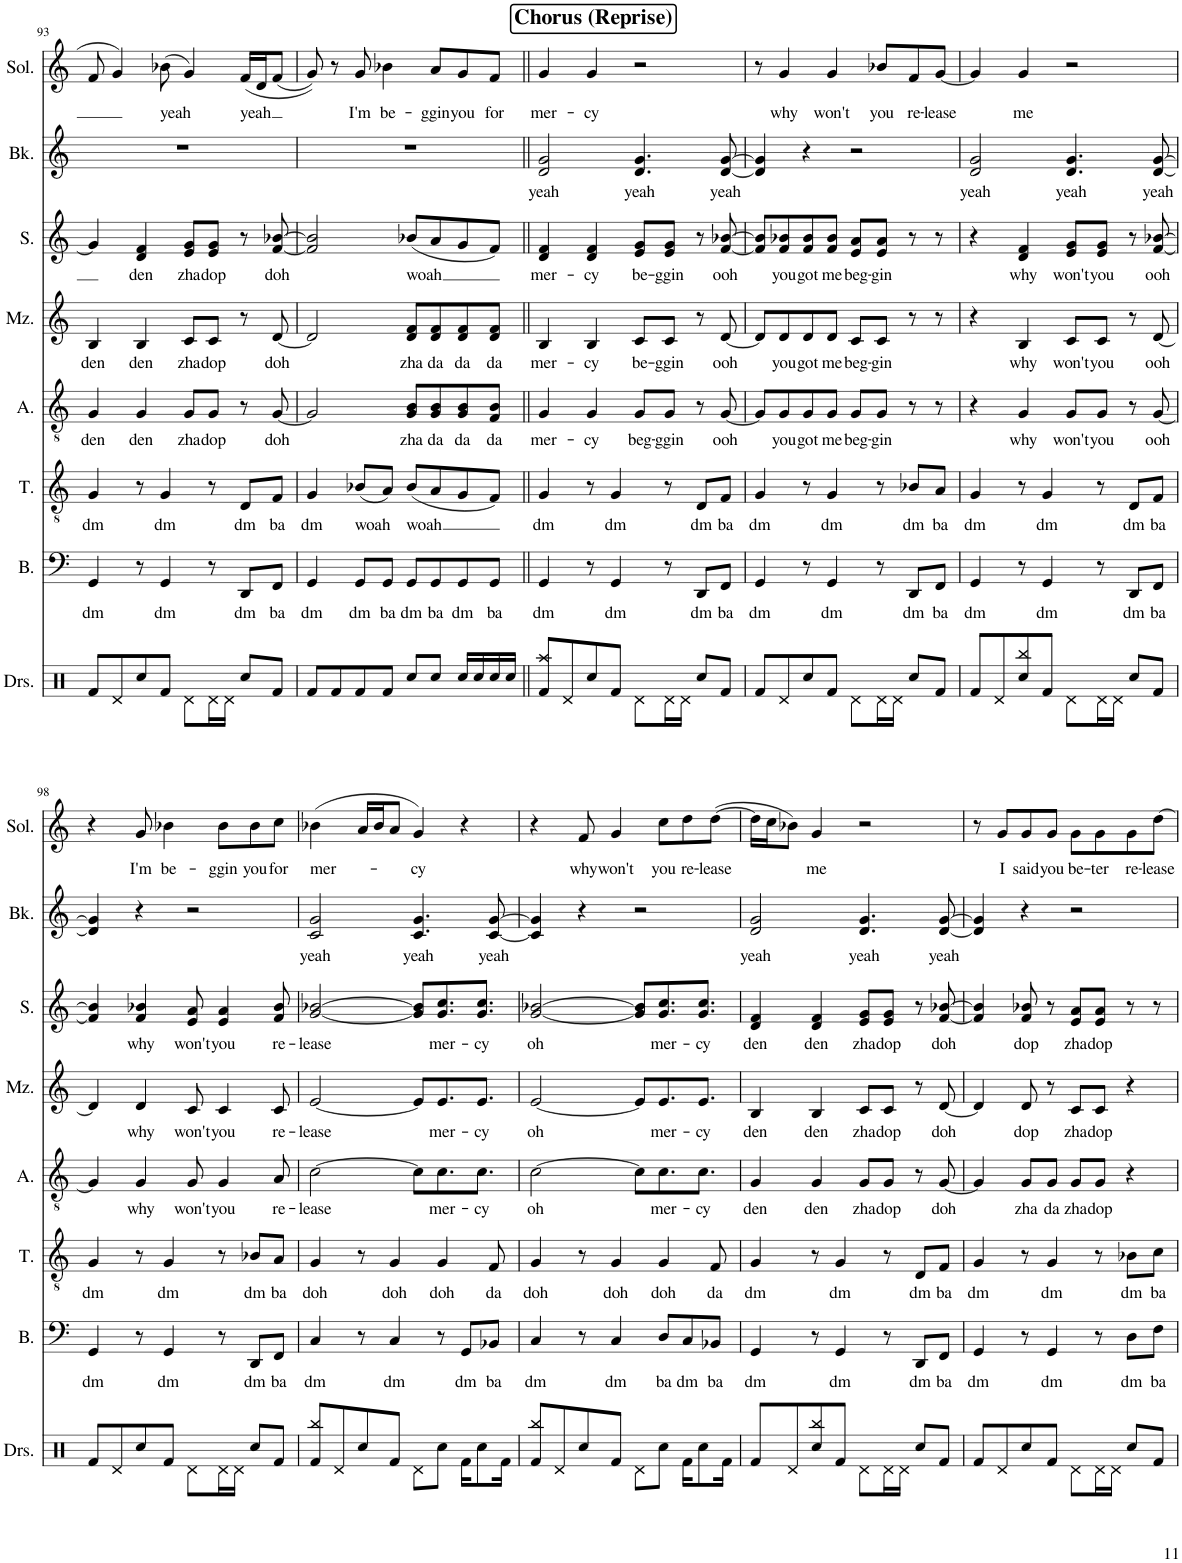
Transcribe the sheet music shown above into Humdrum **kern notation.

**kern	**text	**kern	**text	**kern	**text	**kern	**text	**kern	**text	**kern	**text	**kern	**text
*part7	*part7	*part6	*part6	*part5	*part5	*part4	*part4	*part3	*part3	*part2	*part2	*part1	*part1
*staff7	*staff7	*staff6	*staff6	*staff5	*staff5	*staff4	*staff4	*staff3	*staff3	*staff2	*staff2	*staff1	*staff1
*I"Bass	*	*I"Tenor	*	*I"Alto	*	*I"Mezzo	*	*I"Soprano	*	*I"Backup	*	*I"Solo	*
*I'B.	*	*I'T.	*	*I'A.	*	*I'Mz.	*	*I'S.	*	*I'Bk.	*	*I'Sol.	*
!!LO:PB:g=z
*clefF4	*	*clefGv2	*	*clefGv2	*	*clefG2	*	*clefG2	*	*clefG2	*	*clefG2	*
*k[]	*	*k[]	*	*k[]	*	*k[]	*	*k[]	*	*k[]	*	*k[]	*
*M4/4	*	*M4/4	*	*M4/4	*	*M4/4	*	*M4/4	*	*M4/4	*	*M4/4	*
=93	=93	=93	=93	=93	=93	=93	=93	=93	=93	=93	=93	=93	=93
!	!LO:LY:b	!	!LO:LY:b	!	!LO:LY:b	!	!LO:LY:b	!	!	!	!	!	!
4GG/	dm	4G/	dm	4G/	den	4B/	den	4g/]	.	1r	.	8f/	.
.	.	.	.	.	.	.	.	.	.	.	.	4g/	.
!	!	!	!	!	!LO:LY:b	!	!LO:LY:b	!	!LO:LY:b	!	!	!	!
8r	.	8r	.	4G/	den	4B/	den	4d/ 4f/	den	.	.	.	.
!	!LO:LY:b	!	!LO:LY:b	!	!	!	!	!	!	!	!	!	!LO:LY:b
4GG/	dm	4G/	dm	.	.	.	.	.	.	.	.	(8b-X\	yeah
!	!	!	!	!	!LO:LY:b	!	!LO:LY:b	!	!LO:LY:b	!	!	!	!
.	.	.	.	8G/L	zha	8c/L	zha	8e/ 8g/L	zha	.	.	4g/)	.
!	!	!	!	!	!LO:LY:b	!	!LO:LY:b	!	!LO:LY:b	!	!	!	!
8r	.	8r	.	8G/J	dop	8c/J	dop	8e/ 8g/J	dop	.	.	.	.
!	!LO:LY:b	!	!LO:LY:b	!	!	!	!	!	!	!	!	!	!LO:LY:b
8DD/L	dm	8D/L	dm	8r	.	8r	.	8r	.	.	.	(16f/LL	yeah
.	.	.	.	.	.	.	.	.	.	.	.	16d/J	.
!	!LO:LY:b	!	!LO:LY:b	!	!LO:LY:b	!	!LO:LY:b	!	!LO:LY:b	!	!	!	!
8FF/J	ba	8F/J	ba	[8G/	doh	[8d/	doh	[8f/ [8b-X/	doh	.	.	(8f/J	.
=94	=94	=94	=94	=94	=94	=94	=94	=94	=94	=94	=94	=94	=94
!	!LO:LY:b	!	!LO:LY:b	!	!	!	!	!	!	!	!	!	!
4GG/	dm	4G/	dm	2G/]	.	2d/]	.	2f/] 2b-/]	.	1r	.	8g/))	.
.	.	.	.	.	.	.	.	.	.	.	.	8r	.
!	!LO:LY:b	!	!LO:LY:b	!	!	!	!	!	!	!	!	!	!LO:LY:b
8GG/L	dm	(8B-X/L	woah	.	.	.	.	.	.	.	.	8g/	I'm
!	!LO:LY:b	!	!	!	!	!	!	!	!	!	!	!	!LO:LY:b
8GG/J	ba	8A/J)	.	.	.	.	.	.	.	.	.	4b-X\	be-
!	!LO:LY:b	!	!LO:LY:b	!	!LO:LY:b	!	!LO:LY:b	!	!LO:LY:b	!	!	!	!
8GG/L	dm	(8B-/L	woah	8G/ 8B/L	zha	8d/ 8f/L	zha	(8b-X/L	woah	.	.	.	.
!	!LO:LY:b	!	!	!	!LO:LY:b	!	!LO:LY:b	!	!	!	!	!	!LO:LY:b
8GG/	ba	8A/	.	8G/ 8B/	da	8d/ 8f/	da	8a/	.	.	.	8a/L	-ggin
!	!LO:LY:b	!	!	!	!LO:LY:b	!	!LO:LY:b	!	!	!	!	!	!LO:LY:b
8GG/	dm	8G/	.	8G/ 8B/	da	8d/ 8f/	da	8g/	.	.	.	8g/	you
!	!LO:LY:b	!	!	!	!LO:LY:b	!	!LO:LY:b	!	!	!	!	!	!LO:LY:b
8GG/J	ba	8F/J)	.	8F/ 8B/J	da	8d/ 8f/J	da	8f/J)	.	.	.	8f/J	for
!!LO:REH:place=s1:a:B:cj:fs=14:t=Chorus (Reprise)
=95||	=95||	=95||	=95||	=95||	=95||	=95||	=95||	=95||	=95||	=95||	=95||	=95||	=95||
!	!LO:LY:b	!	!LO:LY:b	!	!LO:LY:b	!	!LO:LY:b	!	!LO:LY:b	!	!LO:LY:b	!	!LO:LY:b
4GG/	dm	4G/	dm	4G/	mer-	4B/	mer-	4d/ 4f/	mer-	2d/ 2g/	yeah	4g/	mer-
!	!	!	!	!	!LO:LY:b	!	!LO:LY:b	!	!LO:LY:b	!	!	!	!LO:LY:b
8r	.	8r	.	4G/	-cy	4B/	-cy	4d/ 4f/	-cy	.	.	4g/	-cy
!	!LO:LY:b	!	!LO:LY:b	!	!	!	!	!	!	!	!	!	!
4GG/	dm	4G/	dm	.	.	.	.	.	.	.	.	.	.
!	!	!	!	!	!LO:LY:b	!	!LO:LY:b	!	!LO:LY:b	!	!LO:LY:b	!	!
.	.	.	.	8G/L	beg-	8c/L	be-	8e/ 8g/L	be-	4.d/ 4.g/	yeah	2r	.
!	!	!	!	!	!LO:LY:b	!	!LO:LY:b	!	!LO:LY:b	!	!	!	!
8r	.	8r	.	8G/J	-ggin	8c/J	-ggin	8e/ 8g/J	-ggin	.	.	.	.
!	!LO:LY:b	!	!LO:LY:b	!	!	!	!	!	!	!	!	!	!
8DD/L	dm	8D/L	dm	8r	.	8r	.	8r	.	.	.	.	.
!	!LO:LY:b	!	!LO:LY:b	!	!LO:LY:b	!	!LO:LY:b	!	!LO:LY:b	!	!LO:LY:b	!	!
8FF/J	ba	8F/J	ba	[8G/	ooh	[8d/	ooh	[8f/ [8b-X/	ooh	[8d/ [8g/	yeah	.	.
=96	=96	=96	=96	=96	=96	=96	=96	=96	=96	=96	=96	=96	=96
!	!LO:LY:b	!	!LO:LY:b	!	!	!	!	!	!	!	!	!	!
4GG/	dm	4G/	dm	8G/L]	.	8d/L]	.	8f/] 8b-/]L	.	4d/] 4g/]	.	8r	.
!	!	!	!	!	!LO:LY:b	!	!LO:LY:b	!	!LO:LY:b	!	!	!	!LO:LY:b
.	.	.	.	8G/	you	8d/	you	8f/ 8b-X/	you	.	.	4g/	why
!	!	!	!	!	!LO:LY:b	!	!LO:LY:b	!	!LO:LY:b	!	!	!	!
8r	.	8r	.	8G/	got	8d/	got	8f/ 8b-/	got	4r	.	.	.
!	!LO:LY:b	!	!LO:LY:b	!	!LO:LY:b	!	!LO:LY:b	!	!LO:LY:b	!	!	!	!LO:LY:b
4GG/	dm	4G/	dm	8G/J	me	8d/J	me	8f/ 8b-/J	me	.	.	4g/	won't
!	!	!	!	!	!LO:LY:b	!	!LO:LY:b	!	!LO:LY:b	!	!	!	!
.	.	.	.	8G/L	beg-	8c/L	beg-	8e/ 8a/L	beg-	2r	.	.	.
!	!	!	!	!	!LO:LY:b	!	!LO:LY:b	!	!LO:LY:b	!	!	!	!LO:LY:b
8r	.	8r	.	8G/J	gin	8c/J	gin	8e/ 8a/J	gin	.	.	8b-X/L	you
!	!LO:LY:b	!	!LO:LY:b	!	!	!	!	!	!	!	!	!	!LO:LY:b
8DD/L	dm	8B-X/L	dm	8r	.	8r	.	8r	.	.	.	8f/	re-
!	!LO:LY:b	!	!LO:LY:b	!	!	!	!	!	!	!	!	!	!LO:LY:b
8FF/J	ba	8A/J	ba	8r	.	8r	.	8r	.	.	.	[8g/J	-lease
=97	=97	=97	=97	=97	=97	=97	=97	=97	=97	=97	=97	=97	=97
!	!LO:LY:b	!	!LO:LY:b	!	!	!	!	!	!	!	!LO:LY:b	!	!
4GG/	dm	4G/	dm	4r	.	4r	.	4r	.	2d/ 2g/	yeah	4g/]	.
!	!	!	!	!	!LO:LY:b	!	!LO:LY:b	!	!LO:LY:b	!	!	!	!LO:LY:b
8r	.	8r	.	4G/	why	4B/	why	4d/ 4f/	why	.	.	4g/	me
!	!LO:LY:b	!	!LO:LY:b	!	!	!	!	!	!	!	!	!	!
4GG/	dm	4G/	dm	.	.	.	.	.	.	.	.	.	.
!	!	!	!	!	!LO:LY:b	!	!LO:LY:b	!	!LO:LY:b	!	!LO:LY:b	!	!
.	.	.	.	8G/L	won't	8c/L	won't	8e/ 8g/L	won't	4.d/ 4.g/	yeah	2r	.
!	!	!	!	!	!LO:LY:b	!	!LO:LY:b	!	!LO:LY:b	!	!	!	!
8r	.	8r	.	8G/J	you	8c/J	you	8e/ 8g/J	you	.	.	.	.
!	!LO:LY:b	!	!LO:LY:b	!	!	!	!	!	!	!	!	!	!
8DD/L	dm	8D/L	dm	8r	.	8r	.	8r	.	.	.	.	.
!	!LO:LY:b	!	!LO:LY:b	!	!LO:LY:b	!	!LO:LY:b	!	!LO:LY:b	!	!LO:LY:b	!	!
8FF/J	ba	8F/J	ba	[8G/	ooh	[8d/	ooh	[8f/ [8b-X/	ooh	[8d/ [8g/	yeah	.	.
!!LO:LB:g=z
=98	=98	=98	=98	=98	=98	=98	=98	=98	=98	=98	=98	=98	=98
!	!LO:LY:b	!	!LO:LY:b	!	!	!	!	!	!	!	!	!	!
4GG/	dm	4G/	dm	4G/]	.	4d/]	.	4f/] 4b-/]	.	4d/] 4g/]	.	4r	.
!	!	!	!	!	!LO:LY:b	!	!LO:LY:b	!	!LO:LY:b	!	!	!	!LO:LY:b
8r	.	8r	.	4G/	why	4d/	why	4f/ 4b-X/	why	4r	.	8g/	I'm
!	!LO:LY:b	!	!LO:LY:b	!	!	!	!	!	!	!	!	!	!LO:LY:b
4GG/	dm	4G/	dm	.	.	.	.	.	.	.	.	4b-X\	be-
!	!	!	!	!	!LO:LY:b	!	!LO:LY:b	!	!LO:LY:b	!	!	!	!
.	.	.	.	8G/	won't	8c/	won't	8e/ 8a/	won't	2r	.	.	.
!	!	!	!	!	!LO:LY:b	!	!LO:LY:b	!	!LO:LY:b	!	!	!	!LO:LY:b
8r	.	8r	.	4G/	you	4c/	you	4e/ 4a/	you	.	.	8b-\L	ggin
!	!LO:LY:b	!	!LO:LY:b	!	!	!	!	!	!	!	!	!	!LO:LY:b
8DD/L	dm	8B-X/L	dm	.	.	.	.	.	.	.	.	8b-\	you
!	!LO:LY:b	!	!LO:LY:b	!	!LO:LY:b	!	!LO:LY:b	!	!LO:LY:b	!	!	!	!LO:LY:b
8FF/J	ba	8A/J	ba	8A/	re-	8c/	re-	8f/ 8b-/	re-	.	.	8cc\J	for
=99	=99	=99	=99	=99	=99	=99	=99	=99	=99	=99	=99	=99	=99
!	!LO:LY:b	!	!LO:LY:b	!	!LO:LY:b	!	!LO:LY:b	!	!LO:LY:b	!	!LO:LY:b	!	!LO:LY:b
4C/	dm	4G/	doh	[2c\	-lease	[2e/	-lease	[2g/ [2b-X/	-lease	2c/ 2g/	yeah	(4b-X\	mer-
8r	.	8r	.	.	.	.	.	.	.	.	.	16a/LL	.
.	.	.	.	.	.	.	.	.	.	.	.	16b-/J	.
!	!LO:LY:b	!	!LO:LY:b	!	!	!	!	!	!	!	!	!	!
4C/	dm	4G/	doh	.	.	.	.	.	.	.	.	8a/J	.
!	!	!	!	!	!	!	!	!	!	!	!LO:LY:b	!	!LO:LY:b
.	.	.	.	8c\L]	.	8e/L]	.	8g/] 8b-/]L	.	4.c/ 4.g/	yeah	4g/)	-cy
!	!	!	!LO:LY:b	!	!LO:LY:b	!	!LO:LY:b	!	!LO:LY:b	!	!	!	!
8r	.	4G/	doh	8.c\	mer-	8.e/	mer-	8.g/ 8.cc/	mer-	.	.	.	.
!	!LO:LY:b	!	!	!	!	!	!	!	!	!	!	!	!
8GG/L	dm	.	.	.	.	.	.	.	.	.	.	4r	.
!	!	!	!	!	!LO:LY:b	!	!LO:LY:b	!	!LO:LY:b	!	!	!	!
.	.	.	.	8.c\J	-cy	8.e/J	-cy	8.g/ 8.cc/J	-cy	.	.	.	.
!	!LO:LY:b	!	!LO:LY:b	!	!	!	!	!	!	!	!LO:LY:b	!	!
8BB-X/J	ba	8F/	da	.	.	.	.	.	.	[8c/ [8g/	yeah	.	.
=100	=100	=100	=100	=100	=100	=100	=100	=100	=100	=100	=100	=100	=100
!	!LO:LY:b	!	!LO:LY:b	!	!LO:LY:b	!	!LO:LY:b	!	!LO:LY:b	!	!	!	!
4C/	dm	4G/	doh	[2c\	oh	[2e/	oh	[2g/ [2b-X/	oh	4c/] 4g/]	.	4r	.
!	!	!	!	!	!	!	!	!	!	!	!	!	!LO:LY:b
8r	.	8r	.	.	.	.	.	.	.	4r	.	8f/	why
!	!LO:LY:b	!	!LO:LY:b	!	!	!	!	!	!	!	!	!	!LO:LY:b
4C/	dm	4G/	doh	.	.	.	.	.	.	.	.	4g/	won't
.	.	.	.	8c\L]	.	8e/L]	.	8g/] 8b-/]L	.	2r	.	.	.
!	!LO:LY:b	!	!LO:LY:b	!	!LO:LY:b	!	!LO:LY:b	!	!LO:LY:b	!	!	!	!LO:LY:b
8D/L	ba	4G/	doh	8.c\	mer-	8.e/	mer-	8.g/ 8.cc/	mer-	.	.	8cc\L	you
!	!LO:LY:b	!	!	!	!	!	!	!	!	!	!	!	!LO:LY:b
8C/	dm	.	.	.	.	.	.	.	.	.	.	8dd\	re-
!	!	!	!	!	!LO:LY:b	!	!LO:LY:b	!	!LO:LY:b	!	!	!	!
.	.	.	.	8.c\J	-cy	8.e/J	-cy	8.g/ 8.cc/J	-cy	.	.	.	.
!	!LO:LY:b	!	!LO:LY:b	!	!	!	!	!	!	!	!	!	!LO:LY:b
8BB-X/J	ba	8F/	da	.	.	.	.	.	.	.	.	([8dd\J	-lease
=101	=101	=101	=101	=101	=101	=101	=101	=101	=101	=101	=101	=101	=101
!	!LO:LY:b	!	!LO:LY:b	!	!LO:LY:b	!	!LO:LY:b	!	!LO:LY:b	!	!LO:LY:b	!	!
4GG/	dm	4G/	dm	4G/	den	4B/	den	4d/ 4f/	den	2d/ 2g/	yeah	16dd\LL]	.
.	.	.	.	.	.	.	.	.	.	.	.	16cc\J	.
.	.	.	.	.	.	.	.	.	.	.	.	8b-X\J)	.
!	!	!	!	!	!LO:LY:b	!	!LO:LY:b	!	!LO:LY:b	!	!	!	!LO:LY:b
8r	.	8r	.	4G/	den	4B/	den	4d/ 4f/	den	.	.	4g/	me
!	!LO:LY:b	!	!LO:LY:b	!	!	!	!	!	!	!	!	!	!
4GG/	dm	4G/	dm	.	.	.	.	.	.	.	.	.	.
!	!	!	!	!	!LO:LY:b	!	!LO:LY:b	!	!LO:LY:b	!	!LO:LY:b	!	!
.	.	.	.	8G/L	zha	8c/L	zha	8e/ 8g/L	zha	4.d/ 4.g/	yeah	2r	.
!	!	!	!	!	!LO:LY:b	!	!LO:LY:b	!	!LO:LY:b	!	!	!	!
8r	.	8r	.	8G/J	dop	8c/J	dop	8e/ 8g/J	dop	.	.	.	.
!	!LO:LY:b	!	!LO:LY:b	!	!	!	!	!	!	!	!	!	!
8DD/L	dm	8D/L	dm	8r	.	8r	.	8r	.	.	.	.	.
!	!LO:LY:b	!	!LO:LY:b	!	!LO:LY:b	!	!LO:LY:b	!	!LO:LY:b	!	!LO:LY:b	!	!
8FF/J	ba	8F/J	ba	[8G/	doh	[8d/	doh	[8f/ [8b-X/	doh	[8d/ [8g/	yeah	.	.
=102	=102	=102	=102	=102	=102	=102	=102	=102	=102	=102	=102	=102	=102
!	!LO:LY:b	!	!LO:LY:b	!	!	!	!	!	!	!	!	!	!
4GG/	dm	4G/	dm	4G/]	.	4d/]	.	4f/] 4b-/]	.	4d/] 4g/]	.	8r	.
!	!	!	!	!	!	!	!	!	!	!	!	!	!LO:LY:b
.	.	.	.	.	.	.	.	.	.	.	.	8g/L	I
!	!	!	!	!	!LO:LY:b	!	!LO:LY:b	!	!LO:LY:b	!	!	!	!LO:LY:b
8r	.	8r	.	8G/L	zha	8d/	dop	8f/ 8b-X/	dop	4r	.	8g/	said
!	!LO:LY:b	!	!LO:LY:b	!	!LO:LY:b	!	!	!	!	!	!	!	!LO:LY:b
4GG/	dm	4G/	dm	8G/J	da	8r	.	8r	.	.	.	8g/J	you
!	!	!	!	!	!LO:LY:b	!	!LO:LY:b	!	!LO:LY:b	!	!	!	!LO:LY:b
.	.	.	.	8G/L	zha	8c/L	zha	8e/ 8a/L	zha	2r	.	8g\L	be-
!	!	!	!	!	!LO:LY:b	!	!LO:LY:b	!	!LO:LY:b	!	!	!	!LO:LY:b
8r	.	8r	.	8G/J	dop	8c/J	dop	8e/ 8a/J	dop	.	.	8g\	-ter
!	!LO:LY:b	!	!LO:LY:b	!	!	!	!	!	!	!	!	!	!LO:LY:b
8D\L	dm	8B-X\L	dm	4r	.	4r	.	8r	.	.	.	8g\	re-
!	!LO:LY:b	!	!LO:LY:b	!	!	!	!	!	!	!	!	!	!LO:LY:b
8F\J	ba	8c\J	ba	.	.	.	.	8r	.	.	.	[8dd\J	-lease
=	=	=	=	=	=	=	=	=	=	=	=	=	=
*-	*-	*-	*-	*-	*-	*-	*-	*-	*-	*-	*-	*-	*-
